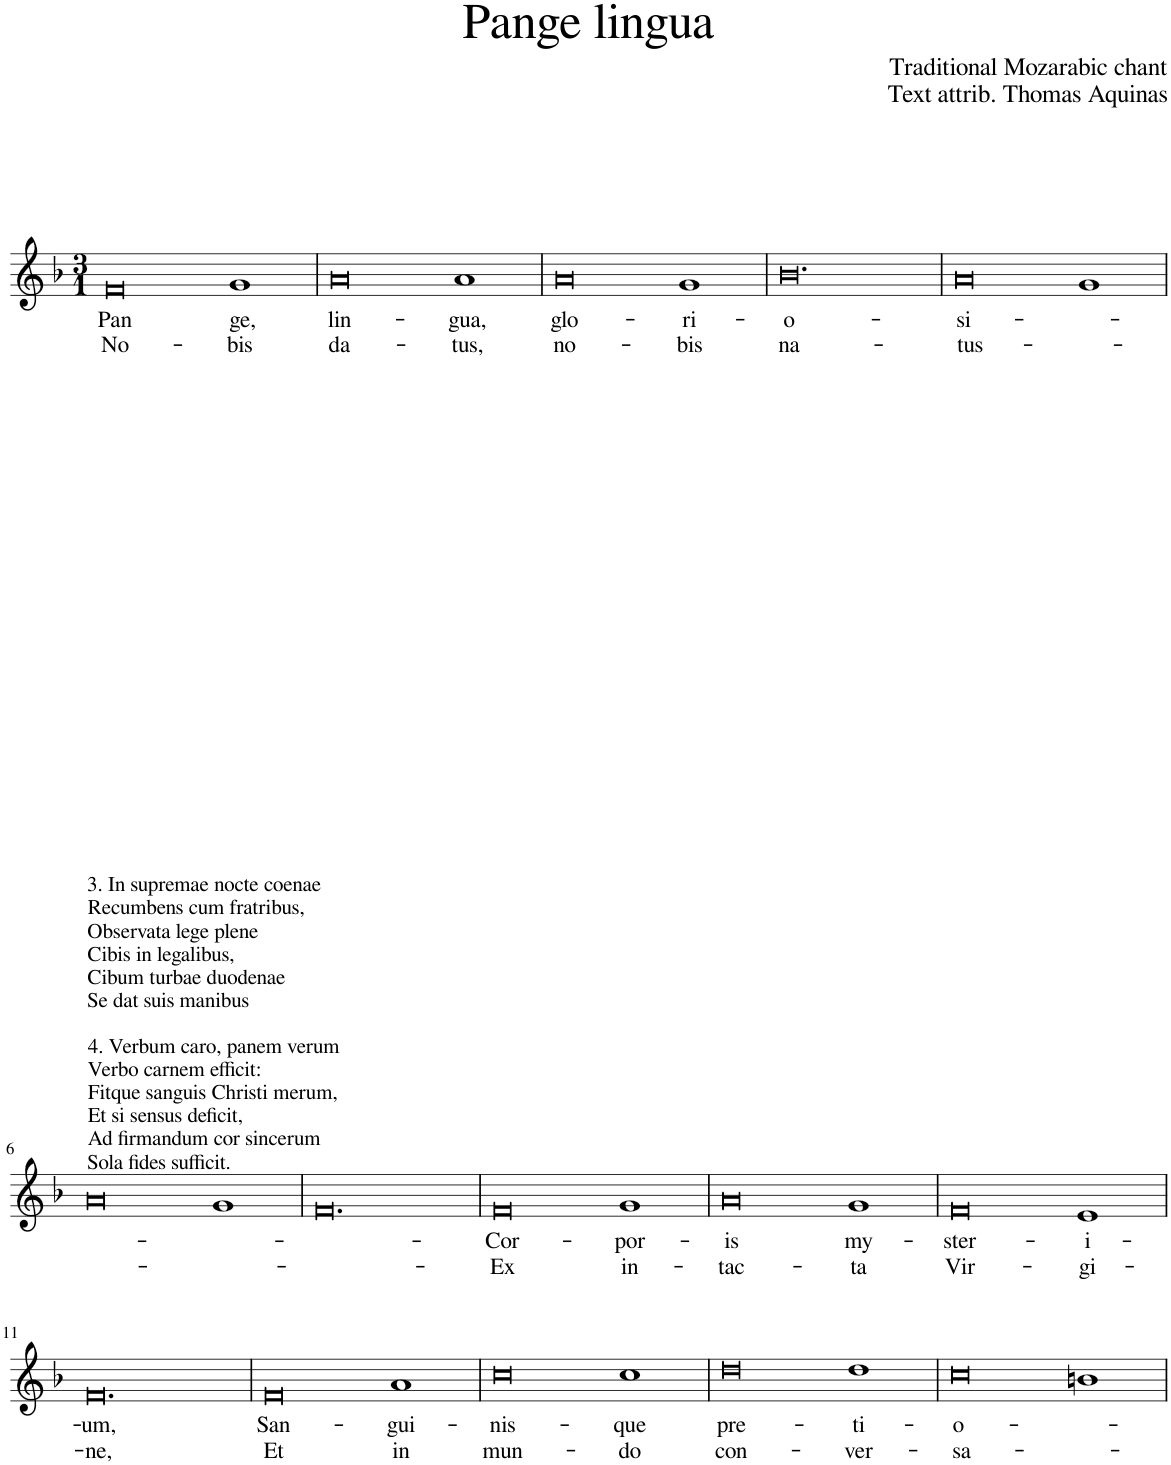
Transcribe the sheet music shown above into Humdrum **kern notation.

**kern	**text	**text
*part1	*part1	*part1
*staff1	*staff1	*staff1
*I"Piano	*	*
*I'Pno.	*	*
*clefG2	*	*
*k[b-]	*	*
*M3/1	*	*
=1	=1	=1
!LO:TX:b:t=3. In supremae nocte coenae	!	!
!LO:TX:b:t=Recumbens cum fratribus,	!	!
!LO:TX:b:t=Observata lege plene	!	!
!LO:TX:b:t=Cibis in legalibus,	!	!
!LO:TX:b:t=Cibum turbae duodenae	!	!
!LO:TX:b:t=Se dat suis manibus	!	!
!LO:TX:b:t=4. Verbum caro, panem verum	!	!
!LO:TX:b:t=Verbo carnem efficit&colon;	!	!
!LO:TX:b:t=Fitque sanguis Christi merum,	!	!
!LO:TX:b:t=Et si sensus deficit,	!	!
!LO:TX:b:t=Ad firmandum cor sincerum	!	!
!LO:TX:b:t=Sola fides sufficit.	!	!
!	!LO:LY:b	!LO:LY:b
0f	Pan	No-
!	!LO:LY:b	!LO:LY:b
1g	ge,	-bis
=2	=2	=2
!	!LO:LY:b	!LO:LY:b
0a	lin-	da-
!	!LO:LY:b	!LO:LY:b
1a	-gua,	-tus,
=3	=3	=3
!	!LO:LY:b	!LO:LY:b
0a	glo-	no-
!	!LO:LY:b	!LO:LY:b
1g	-ri-	-bis
=4	=4	=4
!	!LO:LY:b	!LO:LY:b
0.b-	-o-	na-
=5	=5	=5
!	!LO:LY:b	!LO:LY:b
0a	-si-	-tus-
1g	.	.
!!LO:LB:g=z
=6	=6	=6
0a	.	.
1g	.	.
=7	=7	=7
0.f	.	.
=8	=8	=8
!	!LO:LY:b	!LO:LY:b
0f	Cor-	Ex
!	!LO:LY:b	!LO:LY:b
1g	-por-	in-
=9	=9	=9
!	!LO:LY:b	!LO:LY:b
0a	-is	-tac-
!	!LO:LY:b	!LO:LY:b
1g	my-	-ta
=10	=10	=10
!	!LO:LY:b	!LO:LY:b
0f	-ster-	Vir-
!	!LO:LY:b	!LO:LY:b
1e	-i-	-gi-
!!LO:LB:g=z
=11	=11	=11
!	!LO:LY:b	!LO:LY:b
0.f	-um,	-ne,
=12	=12	=12
!	!LO:LY:b	!LO:LY:b
0f	San-	Et
!	!LO:LY:b	!LO:LY:b
1a	-gui-	in
=13	=13	=13
!	!LO:LY:b	!LO:LY:b
0cc	-nis-	mun-
!	!LO:LY:b	!LO:LY:b
1cc	-que	-do
=14	=14	=14
!	!LO:LY:b	!LO:LY:b
0dd	pre-	con-
!	!LO:LY:b	!LO:LY:b
1dd	-ti-	-ver-
=15	=15	=15
!	!LO:LY:b	!LO:LY:b
0cc	-o-	-sa-
1bn	.	.
=	=	=
*-	*-	*-
